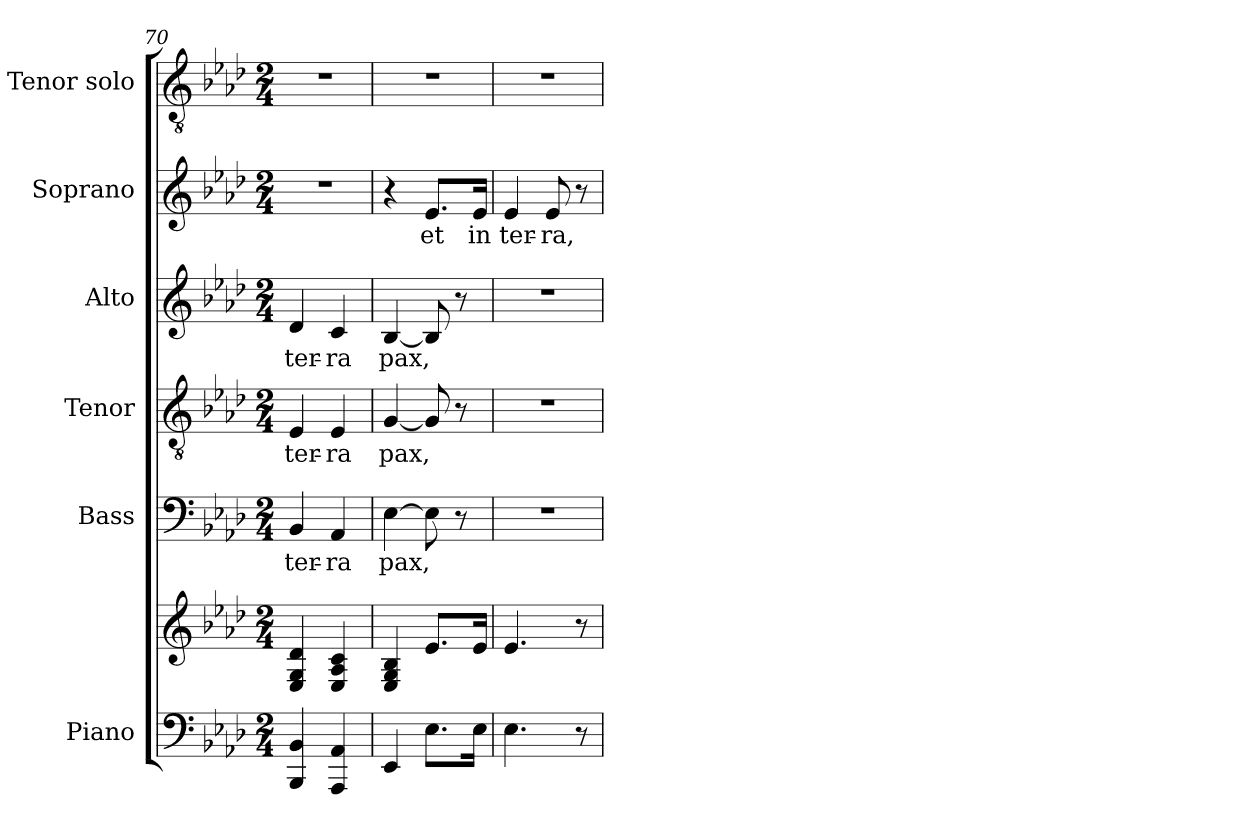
**kern	**kern	**kern	**text	**kern	**text	**kern	**text	**kern	**text	**kern
*part6	*part6	*part5	*part5	*part4	*part4	*part3	*part3	*part2	*part2	*part1
*staff7	*staff6	*staff5	*staff5	*staff4	*staff4	*staff3	*staff3	*staff2	*staff2	*staff1
*I"Piano	*	*I"Bass	*	*I"Tenor	*	*I"Alto	*	*I"Soprano	*	*I"Tenor solo
*I'Pno.	*	*I'B.	*	*I'T.	*	*I'A.	*	*I'S.	*	*I'T.s
*clefF4	*clefG2	*clefF4	*	*clefGv2	*	*clefG2	*	*clefG2	*	*clefGv2
*k[b-e-a-d-]	*k[b-e-a-d-]	*k[b-e-a-d-]	*	*k[b-e-a-d-]	*	*k[b-e-a-d-]	*	*k[b-e-a-d-]	*	*k[b-e-a-d-]
*M2/4	*M2/4	*M2/4	*	*M2/4	*	*M2/4	*	*M2/4	*	*M2/4
=70	=70	=70	=70	=70	=70	=70	=70	=70	=70	=70
!	!	!	!LO:LY:b	!	!LO:LY:b	!	!LO:LY:b	!	!	!
4BBB-/ 4BB-/	4E-/ 4G/ 4d-/	4BB-/	ter-	4E-/	ter-	4d-/	ter-	2r	.	2r
!	!	!	!LO:LY:b	!	!LO:LY:b	!	!LO:LY:b	!	!	!
4AAA-/ 4AA-/	4E-/ 4A-/ 4c/	4AA-/	-ra	4E-/	-ra	4c/	-ra	.	.	.
=71	=71	=71	=71	=71	=71	=71	=71	=71	=71	=71
!	!	!	!LO:LY:b	!	!LO:LY:b	!	!LO:LY:b	!	!	!
4EE-/	4E-/ 4G/ 4B-/	[4E-\	pax,	[4G/	pax,	[4B-/	pax,	4r	.	2r
!	!	!	!	!	!	!	!	!	!LO:LY:b	!
8.E-\L	8.e-/L	8E-\]	.	8G/]	.	8B-/]	.	8.e-/L	et	.
.	.	8r	.	8r	.	8r	.	.	.	.
!	!	!	!	!	!	!	!	!	!LO:LY:b	!
16E-\Jk	16e-/Jk	.	.	.	.	.	.	16e-/Jk	in	.
=72	=72	=72	=72	=72	=72	=72	=72	=72	=72	=72
!	!	!	!	!	!	!	!	!	!LO:LY:b	!
4.E-\	4.e-/	2r	.	2r	.	2r	.	4e-/	ter-	2r
!	!	!	!	!	!	!	!	!	!LO:LY:b	!
.	.	.	.	.	.	.	.	8e-/	-ra,	.
8r	8r	.	.	.	.	.	.	8r	.	.
=	=	=	=	=	=	=	=	=	=	=
*-	*-	*-	*-	*-	*-	*-	*-	*-	*-	*-
